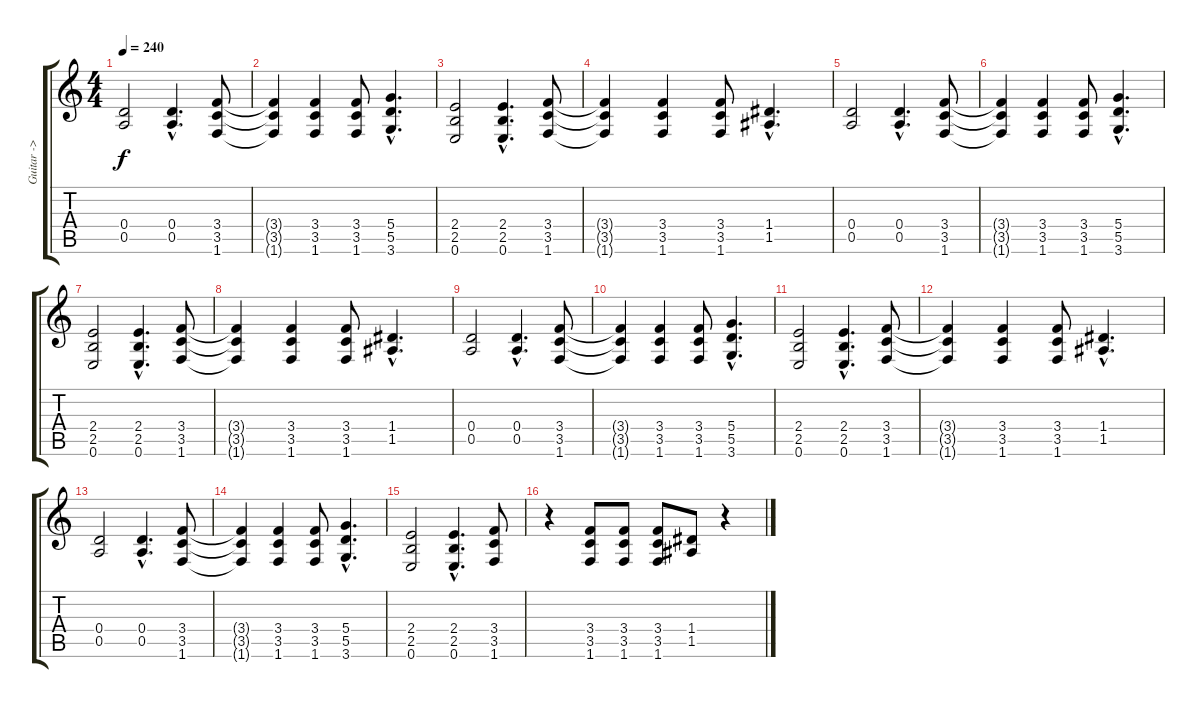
\track ("Guitar -> 1" "Guitar -> ") {instrument distortionguitar}
\staff {score tabs}
\tuning (E4 B3 G3 D3 A2 E2) {hide}
\ts (4 4)
\tempo 240
\clef g2
\ks c
(0.4 0.5).2{dy f} (0.4{hac} 0.5{hac}).4{d} (3.4 3.5 1.6).8 |
(3.4{t} 3.5{t} 1.6{t}).4 (3.4 3.5 1.6).4 (3.4 3.5 1.6).8 (5.4{hac} 5.5{hac} 3.6{hac}).4{d} |
(2.4 2.5 0.6).2 (2.4{hac} 2.5{hac} 0.6{hac}).4{d} (3.4 3.5 1.6).8 |
(3.4{t} 3.5{t} 1.6{t}).4 (3.4 3.5 1.6).4 (3.4 3.5 1.6).8 (1.4{hac} 1.5{hac}).4{d} |
(0.4 0.5).2 (0.4{hac} 0.5{hac}).4{d} (3.4 3.5 1.6).8 |
(3.4{t} 3.5{t} 1.6{t}).4 (3.4 3.5 1.6).4 (3.4 3.5 1.6).8 (5.4{hac} 5.5{hac} 3.6{hac}).4{d} |
(2.4 2.5 0.6).2 (2.4{hac} 2.5{hac} 0.6{hac}).4{d} (3.4 3.5 1.6).8 |
(3.4{t} 3.5{t} 1.6{t}).4 (3.4 3.5 1.6).4 (3.4 3.5 1.6).8 (1.4{hac} 1.5{hac}).4{d} |
(0.4 0.5).2 (0.4{hac} 0.5{hac}).4{d} (3.4 3.5 1.6).8 |
(3.4{t} 3.5{t} 1.6{t}).4 (3.4 3.5 1.6).4 (3.4 3.5 1.6).8 (5.4{hac} 5.5{hac} 3.6{hac}).4{d} |
(2.4 2.5 0.6).2 (2.4{hac} 2.5{hac} 0.6{hac}).4{d} (3.4 3.5 1.6).8 |
(3.4{t} 3.5{t} 1.6{t}).4 (3.4 3.5 1.6).4 (3.4 3.5 1.6).8 (1.4{hac} 1.5{hac}).4{d} |
(0.4 0.5).2 (0.4{hac} 0.5{hac}).4{d} (3.4 3.5 1.6).8 |
(3.4{t} 3.5{t} 1.6{t}).4 (3.4 3.5 1.6).4 (3.4 3.5 1.6).8 (5.4{hac} 5.5{hac} 3.6{hac}).4{d} |
(2.4 2.5 0.6).2 (2.4{hac} 2.5{hac} 0.6{hac}).4{d} (3.4 3.5 1.6).8 |
r.4 (3.4 3.5 1.6).8 (3.4 3.5 1.6).8 (3.4 3.5 1.6).8 (1.4 1.5).8 r.4
